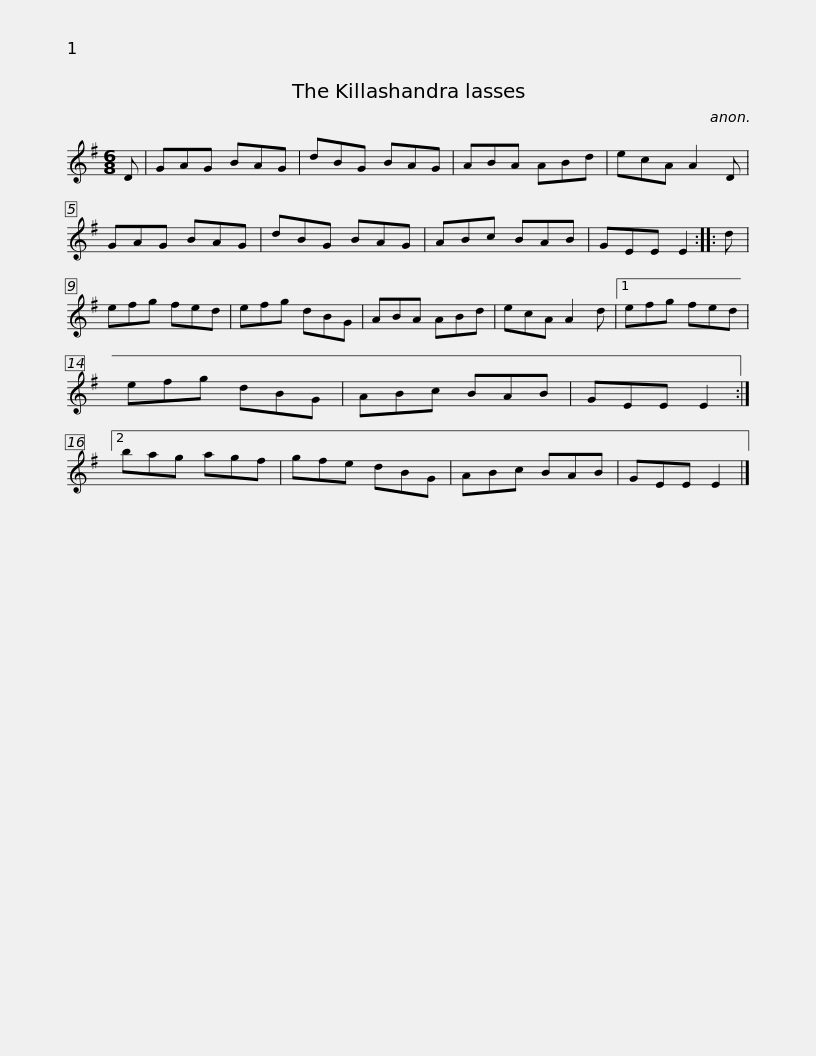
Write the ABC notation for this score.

X:1
L:1/8
M:6/8
I:linebreak $
K:Emin
V:1 treble
V:1
 D | GAG BAG | dBG BAG | ABA ABd | ecA A2 D | %5
 GAG BAG | dBG BAG | ABc BAB |$ GEE E2 :: d | %10
 efg fed | efg dBG | ABA ABd | ecA A2 d |1 efg fed | %15
 efg dBG |$ ABc BAB | GEE E2 :|2 bag agf | gfe dBG | %20
 ABc BAB | GEE E2 |] %22
